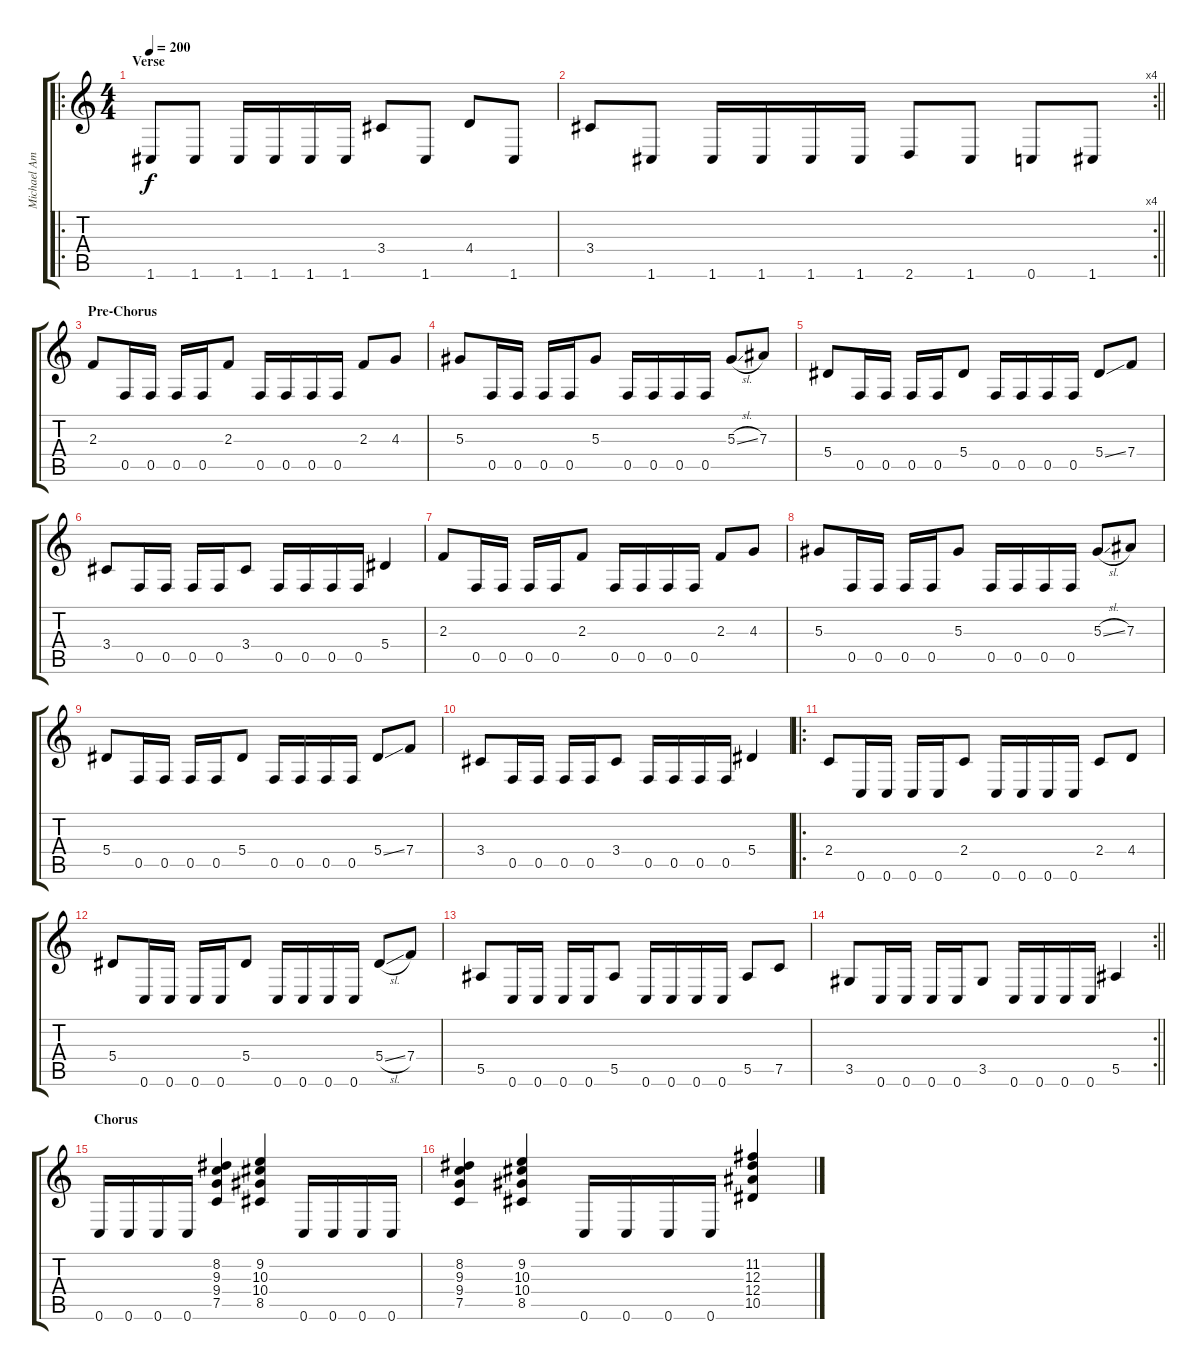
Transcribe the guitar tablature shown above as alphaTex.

\track ("Michael Amott" "Michael Am") {instrument distortionguitar}
\staff {score tabs}
\tuning (C4 G3 Eb3 Bb2 F2 C2) {hide}
\ro
\ts (4 4)
\section ("" "Verse")
\tempo 200
\clef g2
\ks c
1.6.8{dy f} 1.6.8 1.6.16 1.6.16 1.6.16 1.6.16 3.4.8 1.6.8 4.4.8 1.6.8 |
\rc 4
\barLineRight lightlight
3.4.8 1.6.8 1.6.16 1.6.16 1.6.16 1.6.16 2.6.8 1.6.8 0.6.8 1.6.8 |
\section ("" "Pre-Chorus")
2.3.8 0.5.16 0.5.16 0.5.16 0.5.16 2.3.8 0.5.16 0.5.16 0.5.16 0.5.16 2.3.8 4.3.8 |
5.3.8 0.5.16 0.5.16 0.5.16 0.5.16 5.3.8 0.5.16 0.5.16 0.5.16 0.5.16 5.3{sl}.8 7.3.8 |
5.4.8 0.5.16 0.5.16 0.5.16 0.5.16 5.4.8 0.5.16 0.5.16 0.5.16 0.5.16 5.4{ss}.8 7.4.8 |
3.4.8 0.5.16 0.5.16 0.5.16 0.5.16 3.4.8 0.5.16 0.5.16 0.5.16 0.5.16 5.4.4 |
2.3.8 0.5.16 0.5.16 0.5.16 0.5.16 2.3.8 0.5.16 0.5.16 0.5.16 0.5.16 2.3.8 4.3.8 |
5.3.8 0.5.16 0.5.16 0.5.16 0.5.16 5.3.8 0.5.16 0.5.16 0.5.16 0.5.16 5.3{sl}.8 7.3.8 |
5.4.8 0.5.16 0.5.16 0.5.16 0.5.16 5.4.8 0.5.16 0.5.16 0.5.16 0.5.16 5.4{ss}.8 7.4.8 |
3.4.8 0.5.16 0.5.16 0.5.16 0.5.16 3.4.8 0.5.16 0.5.16 0.5.16 0.5.16 5.4.4 |
\ro
2.4.8 0.6.16 0.6.16 0.6.16 0.6.16 2.4.8 0.6.16 0.6.16 0.6.16 0.6.16 2.4.8 4.4.8 |
5.4.8 0.6.16 0.6.16 0.6.16 0.6.16 5.4.8 0.6.16 0.6.16 0.6.16 0.6.16 5.4{sl}.8 7.4.8 |
5.5.8 0.6.16 0.6.16 0.6.16 0.6.16 5.5.8 0.6.16 0.6.16 0.6.16 0.6.16 5.5.8 7.5.8 |
\rc 2
\barLineRight lightlight
3.5.8 0.6.16 0.6.16 0.6.16 0.6.16 3.5.8 0.6.16 0.6.16 0.6.16 0.6.16 5.5.4 |
\section ("" "Chorus")
0.6.16 0.6.16 0.6.16 0.6.16 (8.2 9.3 9.4 7.5).4 (9.2 10.3 10.4 8.5).4 0.6.16 0.6.16 0.6.16 0.6.16 |
(8.2 9.3 9.4 7.5).4 (9.2 10.3 10.4 8.5).4 0.6.16 0.6.16 0.6.16 0.6.16 (11.2 12.3 12.4 10.5).4
